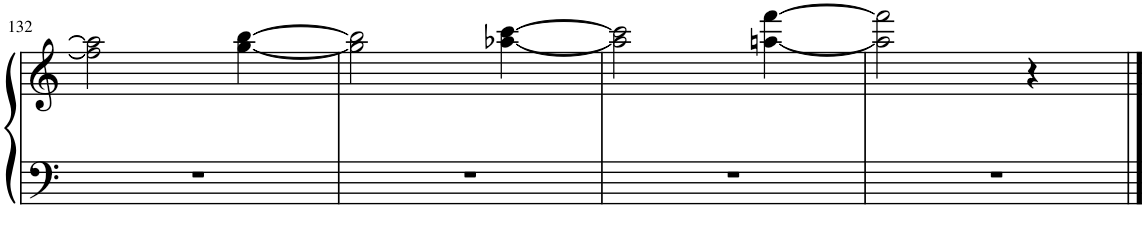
**kern	**kern
*part1	*part1
*staff2	*staff1
*I"Piano	*
*I'Pno.	*
!!LO:PB:g=z
*clefF4	*clefG2
*k[]	*k[]
*M3/4	*M3/4
=132	=132
2.r	2ff\] 2aa\]
.	[4gg\ [4bb\
=133	=133
2.r	2gg\] 2bb\]
.	[4aa-X\ [4ccc\
=134	=134
2.r	2aa-\] 2ccc\]
.	[4aan\ [4fff\
=135	=135
2.r	2aa\] 2fff\]
.	4r
==	==
*-	*-
